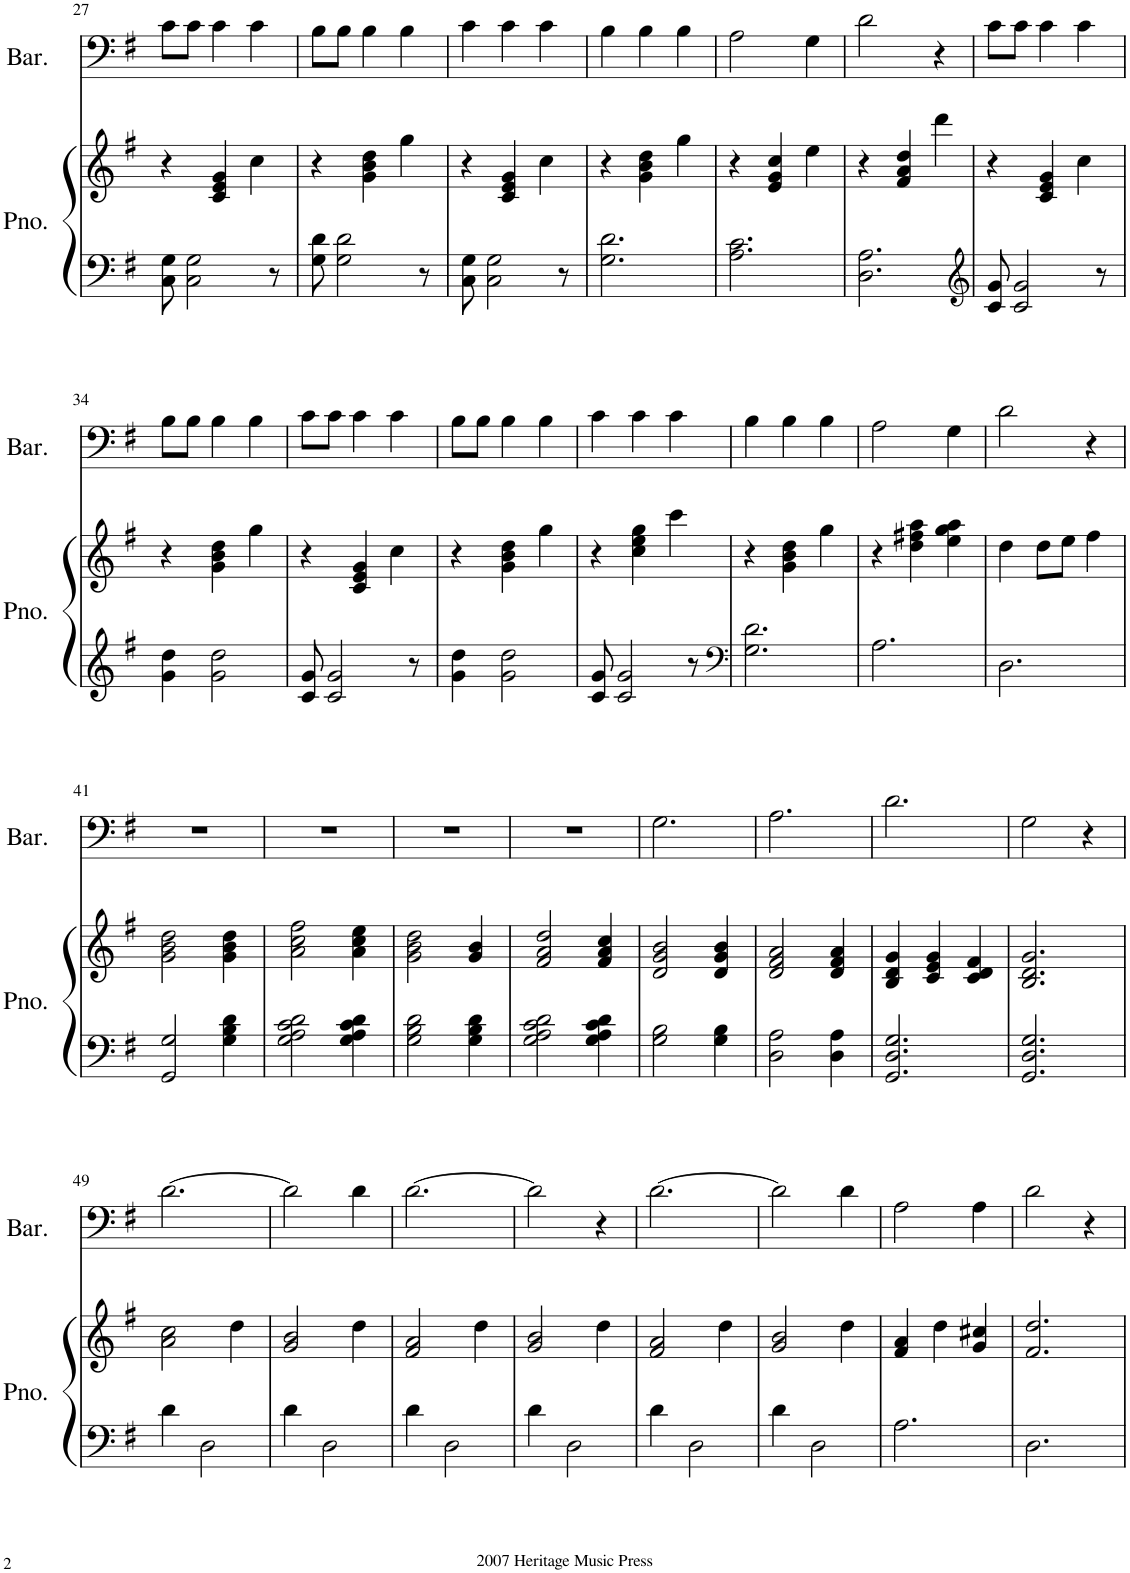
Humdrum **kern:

**kern	**kern	**kern
*part2	*part2	*part1
*staff3	*staff2	*staff1
*I"Piano	*	*I"Baritone
*I'Pno.	*	*I'Bar.
!!LO:PB:g=z
*clefF4	*clefG2	*clefF4
*k[f#]	*k[f#]	*k[f#]
*M3/4	*M3/4	*M3/4
=27	=27	=27
8C\ 8G\	4r	8c\L
2C\ 2G\	.	8c\J
.	4c/ 4e/ 4g/	4c\
.	4cc\	4c\
8r	.	.
=28	=28	=28
8G\ 8d\	4r	8B\L
2G\ 2d\	.	8B\J
.	4g\ 4b\ 4dd\	4B\
.	4gg\	4B\
8r	.	.
=29	=29	=29
8C\ 8G\	4r	4c\
2C\ 2G\	.	.
.	4c/ 4e/ 4g/	4c\
.	4cc\	4c\
8r	.	.
=30	=30	=30
2.G\ 2.d\	4r	4B\
.	4g\ 4b\ 4dd\	4B\
.	4gg\	4B\
=31	=31	=31
2.A\ 2.c\	4r	2A\
.	4e/ 4g/ 4cc/	.
.	4ee\	4G\
=32	=32	=32
2.D\ 2.A\	4r	2d\
.	4f#/ 4a/ 4dd/	.
.	4ddd\	4r
=33	=33	=33
*clefG2	*	*
8c/ 8g/	4r	8c\L
2c/ 2g/	.	8c\J
.	4c/ 4e/ 4g/	4c\
.	4cc\	4c\
8r	.	.
!!LO:LB:g=z
=34	=34	=34
4g\ 4dd\	4r	8B\L
.	.	8B\J
2g\ 2dd\	4g\ 4b\ 4dd\	4B\
.	4gg\	4B\
=35	=35	=35
8c/ 8g/	4r	8c\L
2c/ 2g/	.	8c\J
.	4c/ 4e/ 4g/	4c\
.	4cc\	4c\
8r	.	.
=36	=36	=36
4g\ 4dd\	4r	8B\L
.	.	8B\J
2g\ 2dd\	4g\ 4b\ 4dd\	4B\
.	4gg\	4B\
=37	=37	=37
8c/ 8g/	4r	4c\
2c/ 2g/	.	.
.	4cc\ 4ee\ 4gg\	4c\
.	4ccc\	4c\
8r	.	.
=38	=38	=38
*clefF4	*	*
2.G\ 2.d\	4r	4B\
.	4g\ 4b\ 4dd\	4B\
.	4gg\	4B\
=39	=39	=39
2.A\	4r	2A\
.	4dd\ 4ff#X\ 4aa\	.
.	4ee\ 4gg\ 4aa\	4G\
=40	=40	=40
2.D\	4dd\	2d\
.	8dd\L	.
.	8ee\J	.
.	4ff#\	4r
!!LO:LB:g=z
=41	=41	=41
2GG/ 2G/	2g\ 2b\ 2dd\	2.r
4G\ 4B\ 4d\	4g\ 4b\ 4dd\	.
=42	=42	=42
2G\ 2A\ 2c\ 2d\	2a\ 2cc\ 2ff#\	2.r
4G\ 4A\ 4c\ 4d\	4a\ 4cc\ 4ee\	.
=43	=43	=43
2G\ 2B\ 2d\	2g\ 2b\ 2dd\	2.r
4G\ 4B\ 4d\	4g/ 4b/	.
=44	=44	=44
2G\ 2A\ 2c\ 2d\	2f#/ 2a/ 2dd/	2.r
4G\ 4A\ 4c\ 4d\	4f#/ 4a/ 4cc/	.
=45	=45	=45
2G\ 2B\	2d/ 2g/ 2b/	2.G\
4G\ 4B\	4d/ 4g/ 4b/	.
=46	=46	=46
2D\ 2A\	2d/ 2f#/ 2a/	2.A\
4D\ 4A\	4d/ 4f#/ 4a/	.
=47	=47	=47
2.GG/ 2.D/ 2.G/	4B/ 4d/ 4g/	2.d\
.	4c/ 4e/ 4g/	.
.	4c/ 4d/ 4f#/	.
=48	=48	=48
2.GG/ 2.D/ 2.G/	2.B/ 2.d/ 2.g/	2G\
.	.	4r
!!LO:LB:g=z
=49	=49	=49
4d\	2a\ 2cc\	[2.d\
2D\	.	.
.	4dd\	.
=50	=50	=50
4d\	2g/ 2b/	2d\]
2D\	.	.
.	4dd\	4d\
=51	=51	=51
4d\	2f#/ 2a/	[2.d\
2D\	.	.
.	4dd\	.
=52	=52	=52
4d\	2g/ 2b/	2d\]
2D\	.	.
.	4dd\	4r
=53	=53	=53
4d\	2f#/ 2a/	[2.d\
2D\	.	.
.	4dd\	.
=54	=54	=54
4d\	2g/ 2b/	2d\]
2D\	.	.
.	4dd\	4d\
=55	=55	=55
2.A\	4f#/ 4a/	2A\
.	4dd\	.
.	4g/ 4cc#X/	4A\
=56	=56	=56
2.D\	2.f#/ 2.dd/	2d\
.	.	4r
=	=	=
*-	*-	*-
